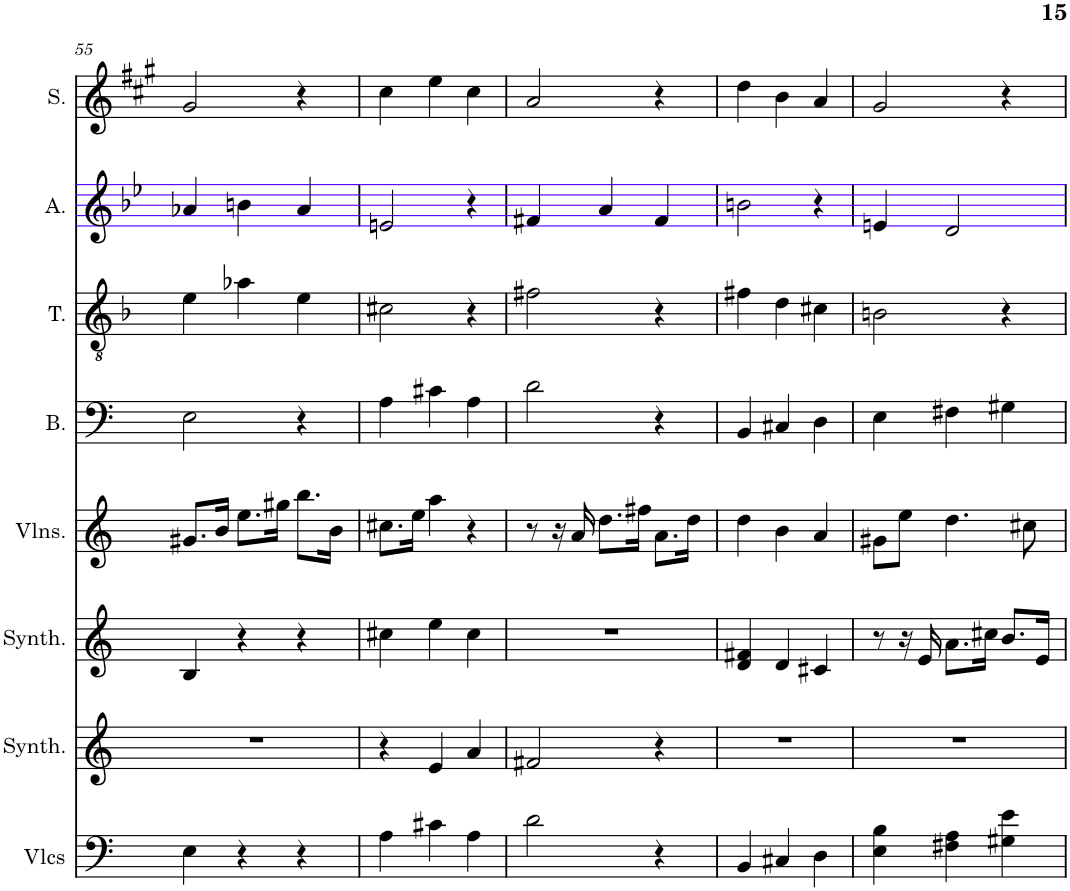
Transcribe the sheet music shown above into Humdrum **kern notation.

**kern	**kern	**kern	**kern	**kern	**kern	**kern	**kern
*part8	*part7	*part6	*part5	*part4	*part3	*part2	*part1
*staff8	*staff7	*staff6	*staff5	*staff4	*staff3	*staff2	*staff1
*I"Violoncelles, D'Bass/Strings, etc	*I"Synthétiseur d'instruments à cordes, Synth strings, etc	*I"Synthétiseur d'instruments à cordes, Synth strings 2	*I"Violons, 1st violins	*I"Basse	*I"Ténor	*I"Alto	*I"Soprano
*I'Vlcs	*I'Synth.	*I'Synth.	*I'Vlns.	*I'B.	*I'T.	*I'A.	*I'S.
!!LO:PB:g=z
*clefF4	*clefF4	*clefG2	*clefG2	*clefF4	*clefGv2	*clefG2	*clefG2
*k[]	*k[]	*k[]	*k[]	*k[]	*k[b-]	*k[b-e-]	*k[f#c#g#]
*M3/4	*M3/4	*M3/4	*M3/4	*M3/4	*M3/4	*M3/4	*M3/4
=55	=55	=55	=55	=55	=55	=55	=55
4E\	2.r	4B/	8.g#X/L	2E\	4e\	4a-X/	2g#/
.	.	.	16b/Jk	.	.	.	.
4r	.	4r	8.ee\L	.	4a-X\	4bn\	.
.	.	.	16gg#X\Jk	.	.	.	.
4r	.	4r	8.bb\L	4r	4e\	4a-/	4r
.	.	.	16b\Jk	.	.	.	.
=56	=56	=56	=56	=56	=56	=56	=56
4A\	4r	4cc#X\	8.cc#X\L	4A\	2c#X\	2en/	4cc#\
.	.	.	16ee\Jk	.	.	.	.
4c#X\	4e/	4ee\	4aa\	4c#X\	.	.	4ee\
4A\	4a/	4cc#\	4r	4A\	4r	4r	4cc#\
=57	=57	=57	=57	=57	=57	=57	=57
2d\	2f#X/	2.r	8r	2d\	2f#X\	4f#X/	2a/
.	.	.	16r	.	.	.	.
.	.	.	16a/	.	.	.	.
.	.	.	8.dd\L	.	.	4a/	.
.	.	.	16ff#X\Jk	.	.	.	.
4r	4r	.	8.a\L	4r	4r	4f#/	4r
.	.	.	16dd\Jk	.	.	.	.
=58	=58	=58	=58	=58	=58	=58	=58
4BB/	2.r	4d/ 4f#X/	4dd\	4BB/	4f#X\	2bn\	4dd\
4C#X/	.	4d/	4b\	4C#X/	4d\	.	4b\
4D\	.	4c#X/	4a/	4D\	4c#X\	4r	4a/
=59	=59	=59	=59	=59	=59	=59	=59
4E\ 4B\	2.r	8r	8g#X\L	4E\	2Bn\	4en/	2g#/
.	.	16r	8ee\J	.	.	.	.
.	.	16e/	.	.	.	.	.
4F#X\ 4A\	.	8.a\L	4.dd\	4F#X\	.	2d/	.
.	.	16cc#X\Jk	.	.	.	.	.
4G#X\ 4e\	.	8.b/L	.	4G#X\	4r	.	4r
.	.	.	8cc#X\	.	.	.	.
.	.	16e/Jk	.	.	.	.	.
=	=	=	=	=	=	=	=
*-	*-	*-	*-	*-	*-	*-	*-
